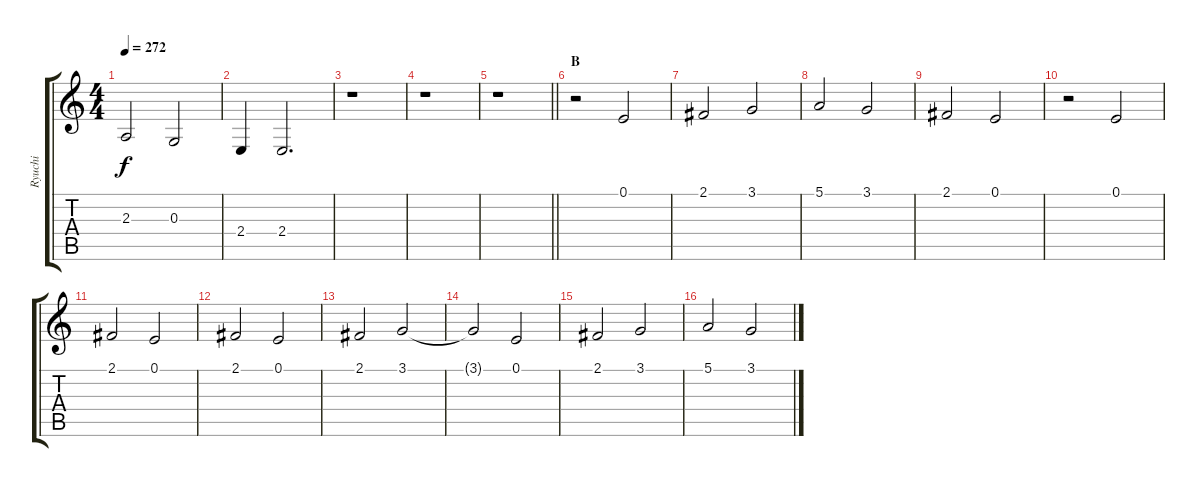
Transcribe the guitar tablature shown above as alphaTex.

\track ("Ryuchi" "Ryuchi") {instrument synthvoice}
\staff {score tabs}
\tuning (E4 B3 G3 D3 A2 E2) {hide}
\ts (4 4)
\tempo 272
\clef g2
\ks c
2.3.2{dy f} 0.3.2 |
2.4.4 2.4.2{d} |
r.1 |
r.1 |
\barLineRight lightlight
r.1 |
\section ("" "B")
r.2 0.1.2 |
2.1.2 3.1.2 |
5.1.2 3.1.2 |
2.1.2 0.1.2 |
r.2 0.1.2 |
2.1.2 0.1.2 |
2.1.2 0.1.2 |
2.1.2 3.1.2 |
3.1{t}.2 0.1.2 |
2.1.2 3.1.2 |
5.1.2 3.1.2
